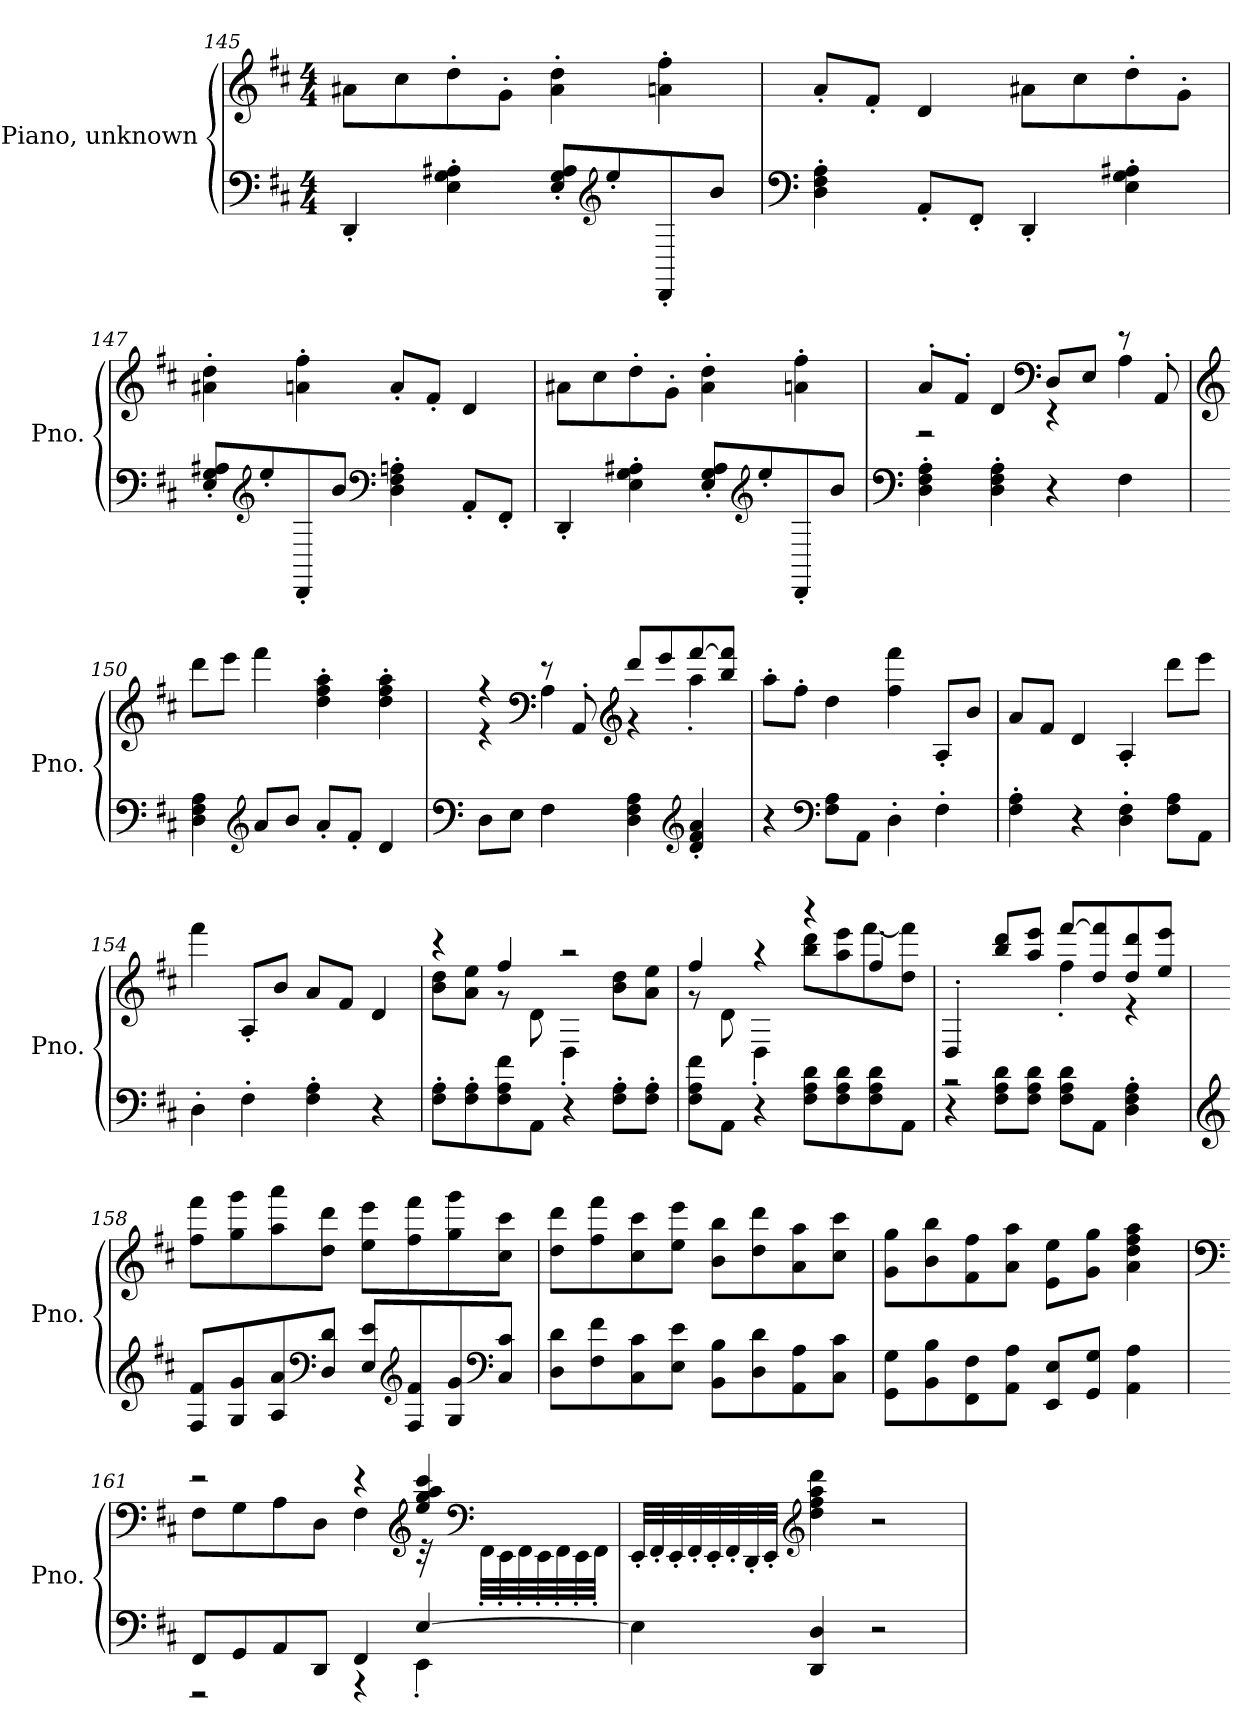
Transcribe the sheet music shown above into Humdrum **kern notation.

**kern	**kern
*part1	*part1
*staff2	*staff1
*I"Piano, unknown	*
*I'Pno.	*
*clefF4	*clefG2
*k[f#c#]	*k[f#c#]
*M4/4	*M4/4
=145	=145
4DD'/	8a#X\L
.	8cc#\
4E\' 4G\' 4A#X\'	8dd'\
.	8g'\J
8E/' 8G/' 8A#/'L	4a#\' 4dd\'
*clefG2	*
8ee'/	.
8DD'/	4an\' 4ff#\'
8b/J	.
=146	=146
*clefF4	*
4D\' 4F#\' 4A\'	8a'/L
.	8f#'/J
8AA'/L	4d/
8FF#'/J	.
4DD'/	8a#X\L
.	8cc#\
4E\' 4G\' 4A#X\'	8dd'\
.	8g'\J
!!LO:LB:g=z
=147	=147
8E/' 8G/' 8A#X/'L	4a#X\' 4dd\'
*clefG2	*
8ee'/	.
8DD'/	4an\' 4ff#\'
8b/J	.
*clefF4	*
4D\' 4F#\' 4An\'	8a'/L
.	8f#'/J
8AA'/L	4d/
8FF#'/J	.
=148	=148
4DD'/	8a#X\L
.	8cc#\
4E\' 4G\' 4A#X\'	8dd'\
.	8g'\J
8E/' 8G/' 8A#/'L	4a#\' 4dd\'
*clefG2	*
8ee'/	.
8DD'/	4an\' 4ff#\'
8b/J	.
=149	=149
*clefF4	*
*	*^
4D\' 4F#\' 4A\'	8a'/L	2r
.	8f#'/J	.
4D\' 4F#\' 4A\'	4d/	.
*	*clefF4	*
4r	8D/L	4r
.	8E/J	.
4F#\	8r	4A\
.	8AA'/	.
*	*v	*v
!!LO:PB:g=z
=150	=150
*	*clefG2
4D\ 4F#\ 4A\	8ddd\L
.	8eee\J
*clefG2	*
8a/L	4fff#\
8b/J	.
8a'/L	4dd\' 4ff#\' 4aa\'
8f#'/J	.
4d/	4dd\' 4ff#\' 4aa\'
=151	=151
*clefF4	*
*	*^
8D\L	4r	4r
8E\J	.	.
*	*clefF4	*
4F#\	8r	4A\
.	8AA'/	.
*	*clefG2	*
4D\ 4F#\ 4A\	8ddd/L	4r
.	8eee/	.
*clefG2	*	*
4d/' 4f#/' 4a/'	[8fff#/	4aa'\
.	8bb/ 8fff#/]J	.
*	*v	*v
=152	=152
4r	8aa'\L
.	8ff#'\J
*clefF4	*
8F#\ 8A\L	4dd\
8AA\J	.
4D'\	4ff#\ 4fff#\
4F#'\	8A'/L
.	8b/J
=153	=153
4F#\' 4A\'	8a/L
.	8f#/J
4r	4d/
4D\' 4F#\'	4A'/
8F#\ 8A\L	8ddd\L
8AA\J	8eee\J
!!LO:LB:g=z
=154	=154
4D'\	4fff#\
4F#'\	8A'/L
.	8b/J
4F#\' 4A\'	8a/L
.	8f#/J
4r	4d/
=155	=155
*	*^
8F#\' 8A\'L	4r	8b\ 8dd\L
8F#\' 8A\'	.	8a\ 8ee\J
8F#\ 8A\ 8f#\	4ff#/	8r
8AA\J	.	8d\
4r	2r	4D'\
8F#\' 8A\'L	.	8b\ 8dd\L
8F#\' 8A\'J	.	8a\ 8ee\J
=156	=156	=156
8F#\ 8A\ 8f#\L	4ff#/	8r
8AA\J	.	8d\
4r	4r	4D'\
8F#\ 8A\ 8d\L	4r	8bb\ 8ddd\L
8F#\ 8A\ 8d\	.	8aa\ 8eee\
8F#\ 8A\ 8d\	4ff#'/	[8fff#\
8AA\J	.	8dd\ 8fff#\]J
=157	=157	=157
4r	4D'/	2r
8F#\ 8A\ 8d\L	8bb/ 8ddd/L	.
8F#\ 8A\ 8d\J	8aa/ 8eee/J	.
8F#\ 8A\ 8d\L	[8fff#/L	4ff#'\
8AA\J	8dd/ 8fff#/]	.
4D\' 4F#\' 4A\'	8dd/ 8ddd/	4r
.	8ee/ 8eee/J	.
*	*v	*v
!!LO:LB:g=z
=158	=158
*clefG2	*
8F#/ 8f#/L	8ff#\ 8fff#\L
8G/ 8g/	8gg\ 8ggg\
8A/ 8a/	8aa\ 8aaa\
*clefF4	*
8D/ 8d/J	8dd\ 8ddd\J
8E/ 8e/L	8ee\ 8eee\L
*clefG2	*
8F#/ 8f#/	8ff#\ 8fff#\
8G/ 8g/	8gg\ 8ggg\
*clefF4	*
8C#/ 8c#/J	8cc#\ 8ccc#\J
=159	=159
8D\ 8d\L	8dd\ 8ddd\L
8F#\ 8f#\	8ff#\ 8fff#\
8C#\ 8c#\	8cc#\ 8ccc#\
8E\ 8e\J	8ee\ 8eee\J
8BB\ 8B\L	8b\ 8bb\L
8D\ 8d\	8dd\ 8ddd\
8AA\ 8A\	8a\ 8aa\
8C#\ 8c#\J	8cc#\ 8ccc#\J
=160	=160
8GG\ 8G\L	8g\ 8gg\L
8BB\ 8B\	8b\ 8bb\
8FF#\ 8F#\	8f#\ 8ff#\
8AA\ 8A\J	8a\ 8aa\J
8EE/ 8E/L	8e\ 8ee\L
8GG/ 8G/J	8g\ 8gg\J
4AA\ 4A\	4a\ 4dd\ 4ff#\ 4aa\
!!LO:LB:g=z
=161	=161
*	*clefF4
*^	*^
8FF#/L	2r	2r	8F#\L
8GG/	.	.	8G\
8AA/	.	.	8A\
8DD/J	.	.	8D\J
4FF#/	4r	4r	4F#\
*	*	*clefG2	*
[4E/	4EE'\	4ee/ 4gg/ 4aa/ 4ccc#/	32r
*	*	*clefF4	*
.	.	.	32FF#'\LLL
.	.	.	32EE'\
.	.	.	32FF#'\
.	.	.	32EE'\
.	.	.	32FF#'\
.	.	.	32EE'\
.	.	.	32FF#'\JJJ
*v	*v	*	*
*	*v	*v
=162	=162
4E\]	32EE'/LLL
.	32FF#'/
.	32EE'/
.	32FF#'/
.	32EE'/
.	32FF#'/
.	32DD'/
.	32EE'/JJJ
*	*clefG2
4DD/ 4D/	4dd\ 4ff#\ 4aa\ 4ddd\
2r	2r
=	=
*-	*-
